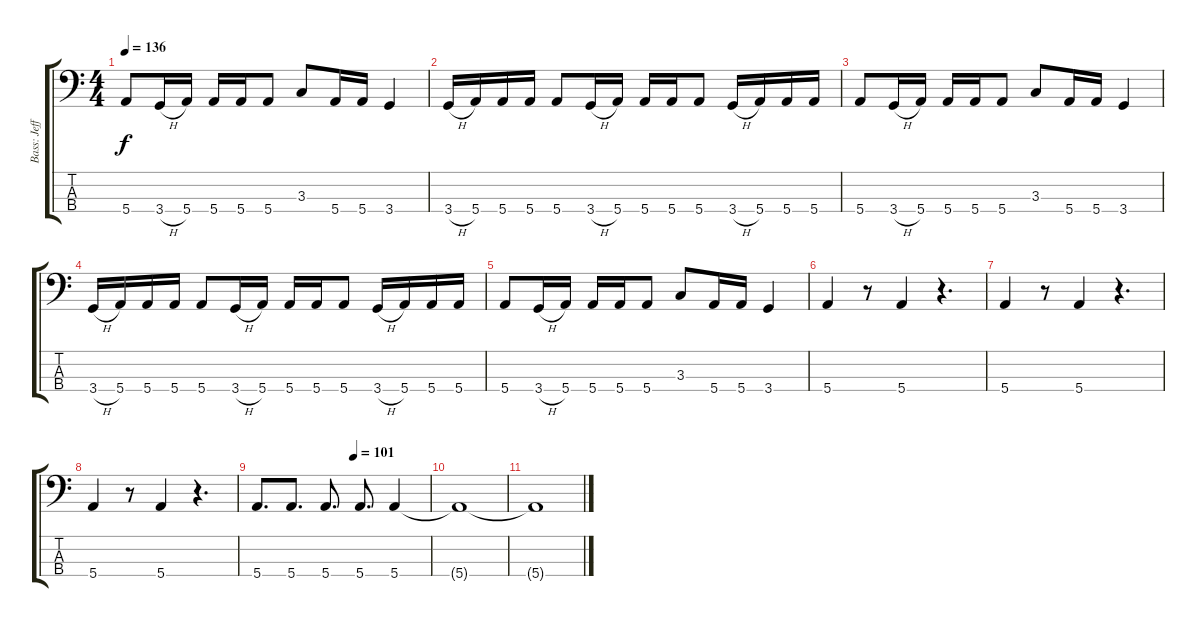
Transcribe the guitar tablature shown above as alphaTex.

\track ("Bass: Jeff" "Bass: Jeff") {instrument electricbassfinger}
\staff {score tabs}
\tuning (G2 D2 A1 E1) {hide}
\ts (4 4)
\tempo 136
\clef f4
\ks c
5.4.8{dy f} 3.4{h}.16 5.4.16 5.4.16 5.4.16 5.4.8 3.3.8 5.4.16 5.4.16 3.4.4 |
3.4{h}.16 5.4.16 5.4.16 5.4.16 5.4.8 3.4{h}.16 5.4.16 5.4.16 5.4.16 5.4.8 3.4{h}.16 5.4.16 5.4.16 5.4.16 |
5.4.8 3.4{h}.16 5.4.16 5.4.16 5.4.16 5.4.8 3.3.8 5.4.16 5.4.16 3.4.4 |
3.4{h}.16 5.4.16 5.4.16 5.4.16 5.4.8 3.4{h}.16 5.4.16 5.4.16 5.4.16 5.4.8 3.4{h}.16 5.4.16 5.4.16 5.4.16 |
5.4.8 3.4{h}.16 5.4.16 5.4.16 5.4.16 5.4.8 3.3.8 5.4.16 5.4.16 3.4.4 |
5.4.4 r.8 5.4.4 r.4{d} |
5.4.4 r.8 5.4.4 r.4{d} |
5.4.4 r.8 5.4.4 r.4{d} |
\tempo (101 0.5625)
5.4.8{d} 5.4.8{d} 5.4.8{d} 5.4.8{d} 5.4.4 |
5.4{t}.1 |
5.4{t}.1
